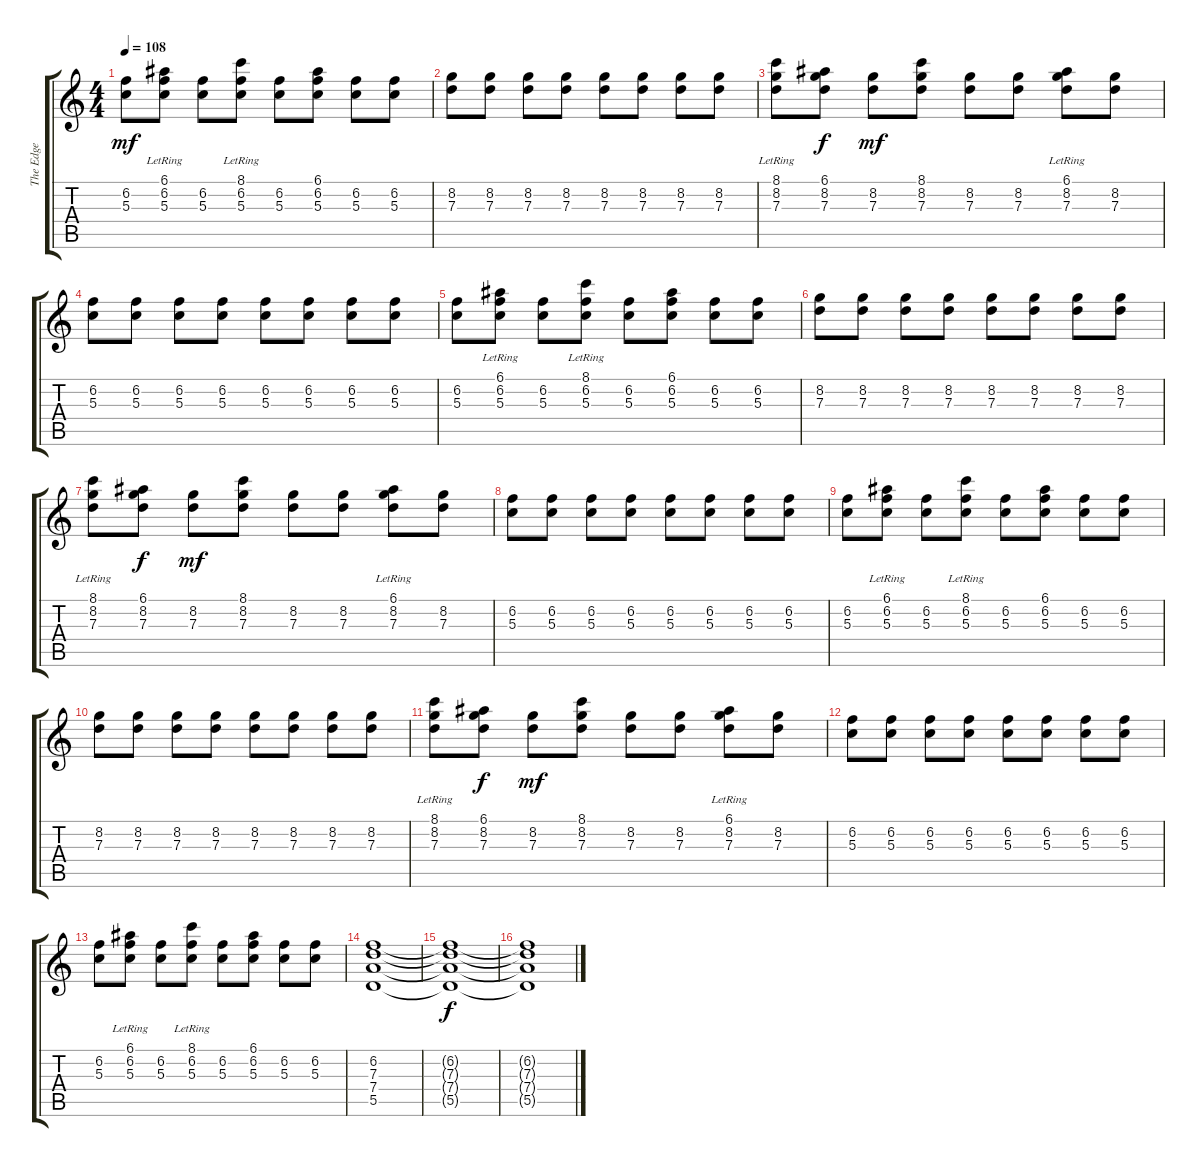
\track ("The Edge" "The Edge") {instrument electricguitarclean}
\staff {score tabs}
\tuning (E4 B3 G3 D3 A2 E2) {hide}
\ts (4 4)
\tempo 108
\clef g2
\ks c
(6.2 5.3).8{dy mf} (6.1{lr} 6.2 5.3).8 (6.2 5.3).8 (8.1{lr} 6.2 5.3).8 (6.2 5.3).8 (6.1 6.2 5.3).8 (6.2 5.3).8 (6.2 5.3).8 |
(8.2 7.3).8 (8.2 7.3).8 (8.2 7.3).8 (8.2 7.3).8 (8.2 7.3).8 (8.2 7.3).8 (8.2 7.3).8 (8.2 7.3).8 |
(8.1 8.2{lr} 7.3{lr}).8 (6.1 8.2 7.3).8{dy f} (8.2 7.3).8{dy mf} (8.1 8.2 7.3).8 (8.2 7.3).8 (8.2 7.3).8 (6.1{lr} 8.2 7.3).8 (8.2 7.3).8 |
(6.2 5.3).8 (6.2 5.3).8 (6.2 5.3).8 (6.2 5.3).8 (6.2 5.3).8 (6.2 5.3).8 (6.2 5.3).8 (6.2 5.3).8 |
(6.2 5.3).8 (6.1{lr} 6.2 5.3).8 (6.2 5.3).8 (8.1{lr} 6.2 5.3).8 (6.2 5.3).8 (6.1 6.2 5.3).8 (6.2 5.3).8 (6.2 5.3).8 |
(8.2 7.3).8 (8.2 7.3).8 (8.2 7.3).8 (8.2 7.3).8 (8.2 7.3).8 (8.2 7.3).8 (8.2 7.3).8 (8.2 7.3).8 |
(8.1 8.2{lr} 7.3{lr}).8 (6.1 8.2 7.3).8{dy f} (8.2 7.3).8{dy mf} (8.1 8.2 7.3).8 (8.2 7.3).8 (8.2 7.3).8 (6.1{lr} 8.2 7.3).8 (8.2 7.3).8 |
(6.2 5.3).8 (6.2 5.3).8 (6.2 5.3).8 (6.2 5.3).8 (6.2 5.3).8 (6.2 5.3).8 (6.2 5.3).8 (6.2 5.3).8 |
(6.2 5.3).8 (6.1{lr} 6.2 5.3).8 (6.2 5.3).8 (8.1{lr} 6.2 5.3).8 (6.2 5.3).8 (6.1 6.2 5.3).8 (6.2 5.3).8 (6.2 5.3).8 |
(8.2 7.3).8 (8.2 7.3).8 (8.2 7.3).8 (8.2 7.3).8 (8.2 7.3).8 (8.2 7.3).8 (8.2 7.3).8 (8.2 7.3).8 |
(8.1 8.2{lr} 7.3{lr}).8 (6.1 8.2 7.3).8{dy f} (8.2 7.3).8{dy mf} (8.1 8.2 7.3).8 (8.2 7.3).8 (8.2 7.3).8 (6.1{lr} 8.2 7.3).8 (8.2 7.3).8 |
(6.2 5.3).8 (6.2 5.3).8 (6.2 5.3).8 (6.2 5.3).8 (6.2 5.3).8 (6.2 5.3).8 (6.2 5.3).8 (6.2 5.3).8 |
(6.2 5.3).8 (6.1{lr} 6.2 5.3).8 (6.2 5.3).8 (8.1{lr} 6.2 5.3).8 (6.2 5.3).8 (6.1 6.2 5.3).8 (6.2 5.3).8 (6.2 5.3).8 |
(6.2 7.3 7.4 5.5).1 |
(6.2{t} 7.3{t} 7.4{t} 5.5{t}).1{dy f} |
(6.2{t} 7.3{t} 7.4{t} 5.5{t}).1
